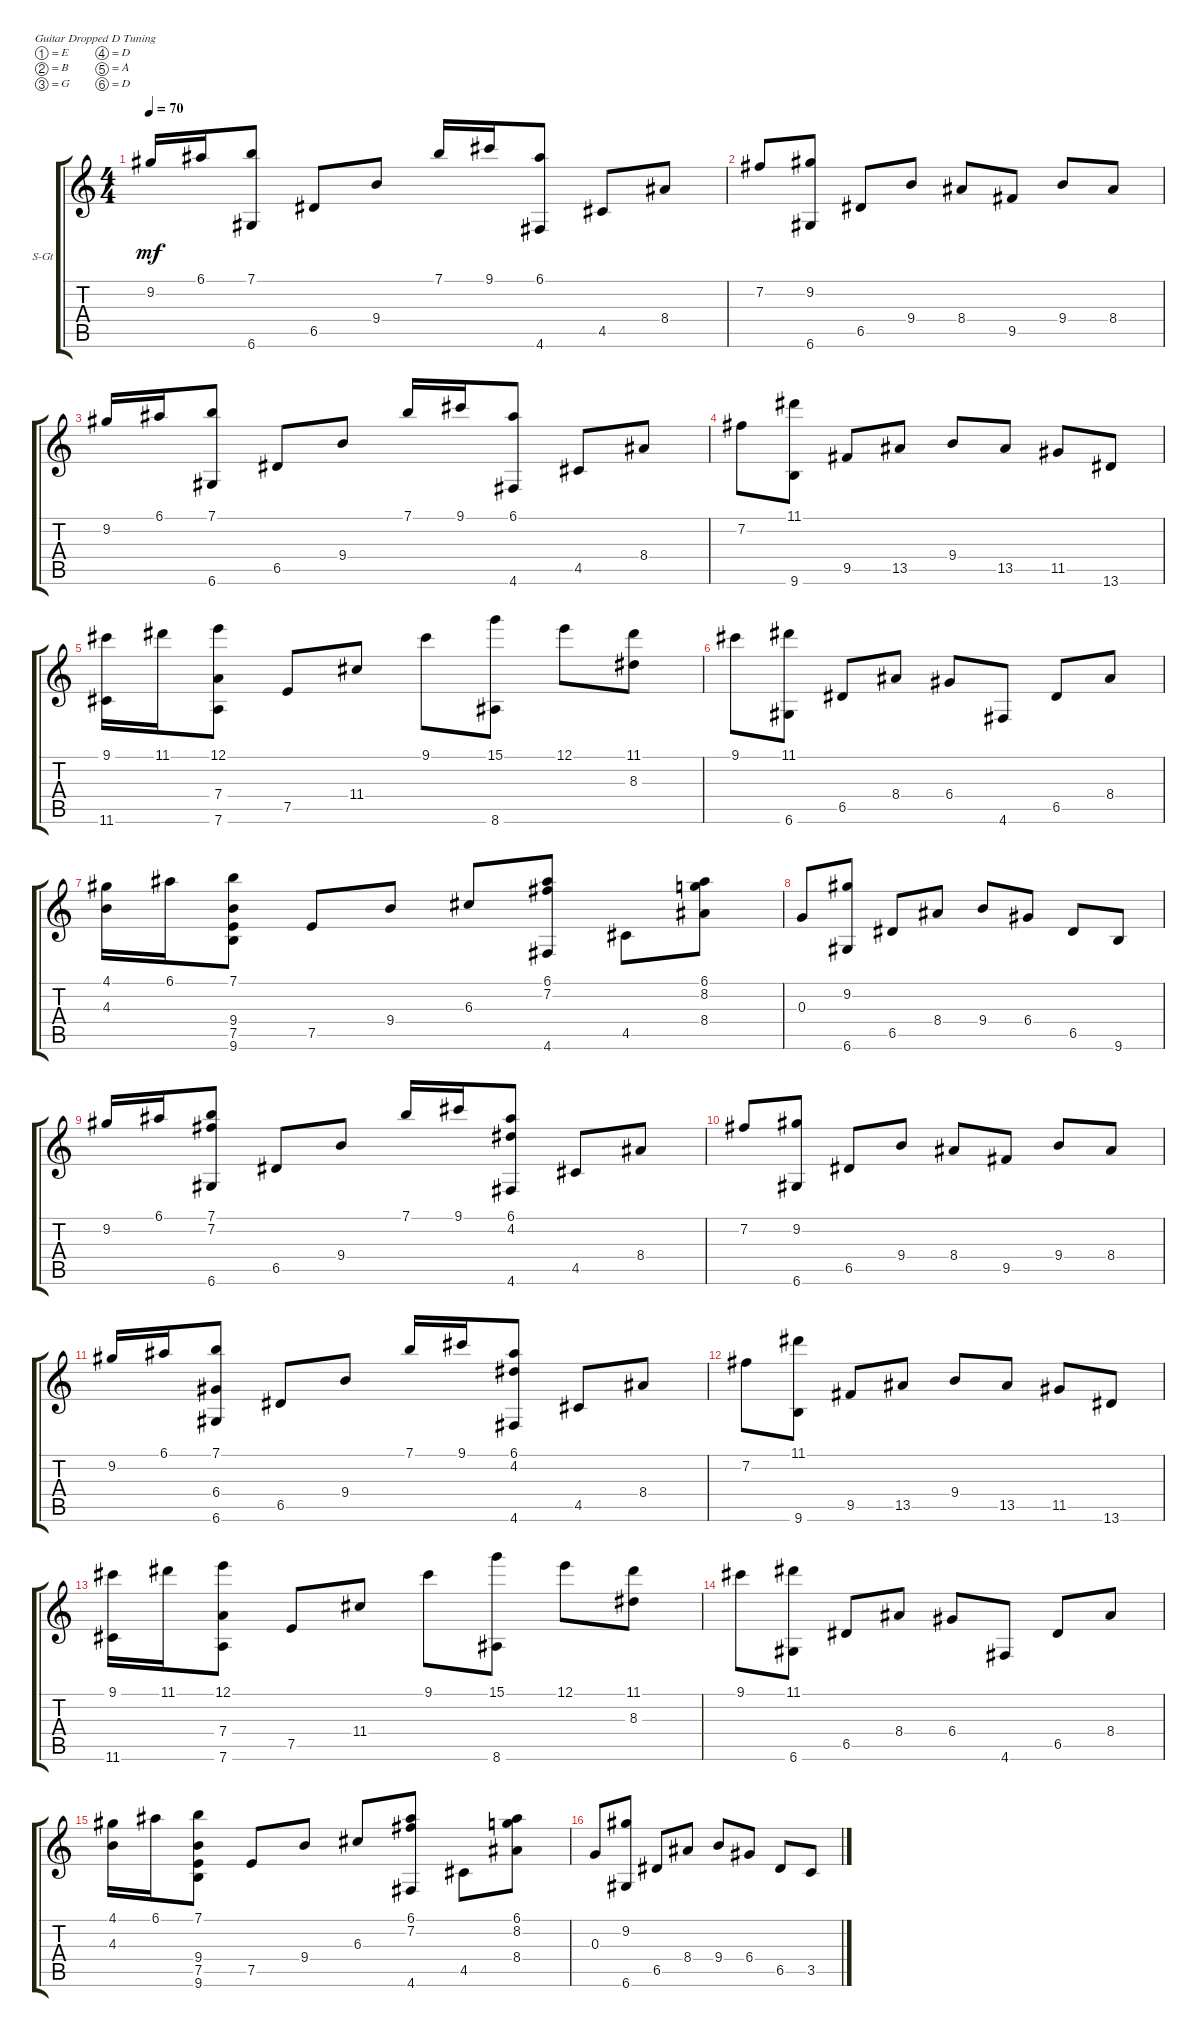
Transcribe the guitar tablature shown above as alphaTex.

\defaultSystemsLayout 4
\bracketExtendMode groupsimilarinstruments
\firstSystemTrackNameOrientation horizontal
\otherSystemsTrackNameOrientation horizontal
\track ("Steel Guitar" "S-Gt") {instrument acousticguitarsteel}
\staff {score tabs}
\tuning (E4 B3 G3 D3 A2 D2)
\ts (4 4)
\tempo 70
\clef g2
\ks c
9.2.16{dy mf instrument acousticguitarsteel} 6.1.16 (7.1 6.6).8 6.5.8 9.4.8 7.1.16 9.1.16 (6.1 4.6).8 4.5.8 8.4.8 |
7.2.8 (6.6 9.2).8 6.5.8 9.4.8 8.4.8 9.5.8 9.4.8 8.4.8 |
9.2.16 6.1.16 (7.1 6.6).8 6.5.8 9.4.8 7.1.16 9.1.16 (6.1 4.6).8 4.5.8 8.4.8 |
7.2.8 (11.1 9.6).8 9.5.8 13.5.8 9.4.8 13.5.8 11.5.8 13.6.8 |
(11.6 9.1).16 11.1.16 (12.1 7.6 7.4).8 7.5.8 11.4.8 9.1.8 (15.1 8.6).8 12.1.8 (11.1 8.3).8 |
9.1.8 (11.1 6.6).8 6.5.8 8.4.8 6.4.8 4.6.8 6.5.8 8.4.8 |
(4.3 4.1).16 6.1.16 (9.6 7.5 9.4 7.1).8 7.5.8 9.4.8 6.3.8 (4.6 7.2 6.1).8 4.5.8 (8.4 8.2 6.1).8 |
0.3.8 (6.6 9.2).8 6.5.8 8.4.8 9.4.8 6.4.8 6.5.8 9.6.8 |
9.2.16 6.1.16 (7.1 7.2 6.6).8 6.5.8 9.4.8 7.1.16 9.1.16 (6.1 4.2 4.6).8 4.5.8 8.4.8 |
7.2.8 (6.6 9.2).8 6.5.8 9.4.8 8.4.8 9.5.8 9.4.8 8.4.8 |
9.2.16 6.1.16 (6.6 6.4 7.1).8 6.5.8 9.4.8 7.1.16 9.1.16 (6.1 4.2 4.6).8 4.5.8 8.4.8 |
7.2.8 (11.1 9.6).8 9.5.8 13.5.8 9.4.8 13.5.8 11.5.8 13.6.8 |
(11.6 9.1).16 11.1.16 (12.1 7.6 7.4).8 7.5.8 11.4.8 9.1.8 (15.1 8.6).8 12.1.8 (11.1 8.3).8 |
9.1.8 (11.1 6.6).8 6.5.8 8.4.8 6.4.8 4.6.8 6.5.8 8.4.8 |
(4.3 4.1).16 6.1.16 (9.6 7.5 9.4 7.1).8 7.5.8 9.4.8 6.3.8 (4.6 7.2 6.1).8 4.5.8 (8.4 8.2 6.1).8 |
0.3.8 (6.6 9.2).8 6.5.8 8.4.8 9.4.8 6.4.8 6.5.8 3.5.8
